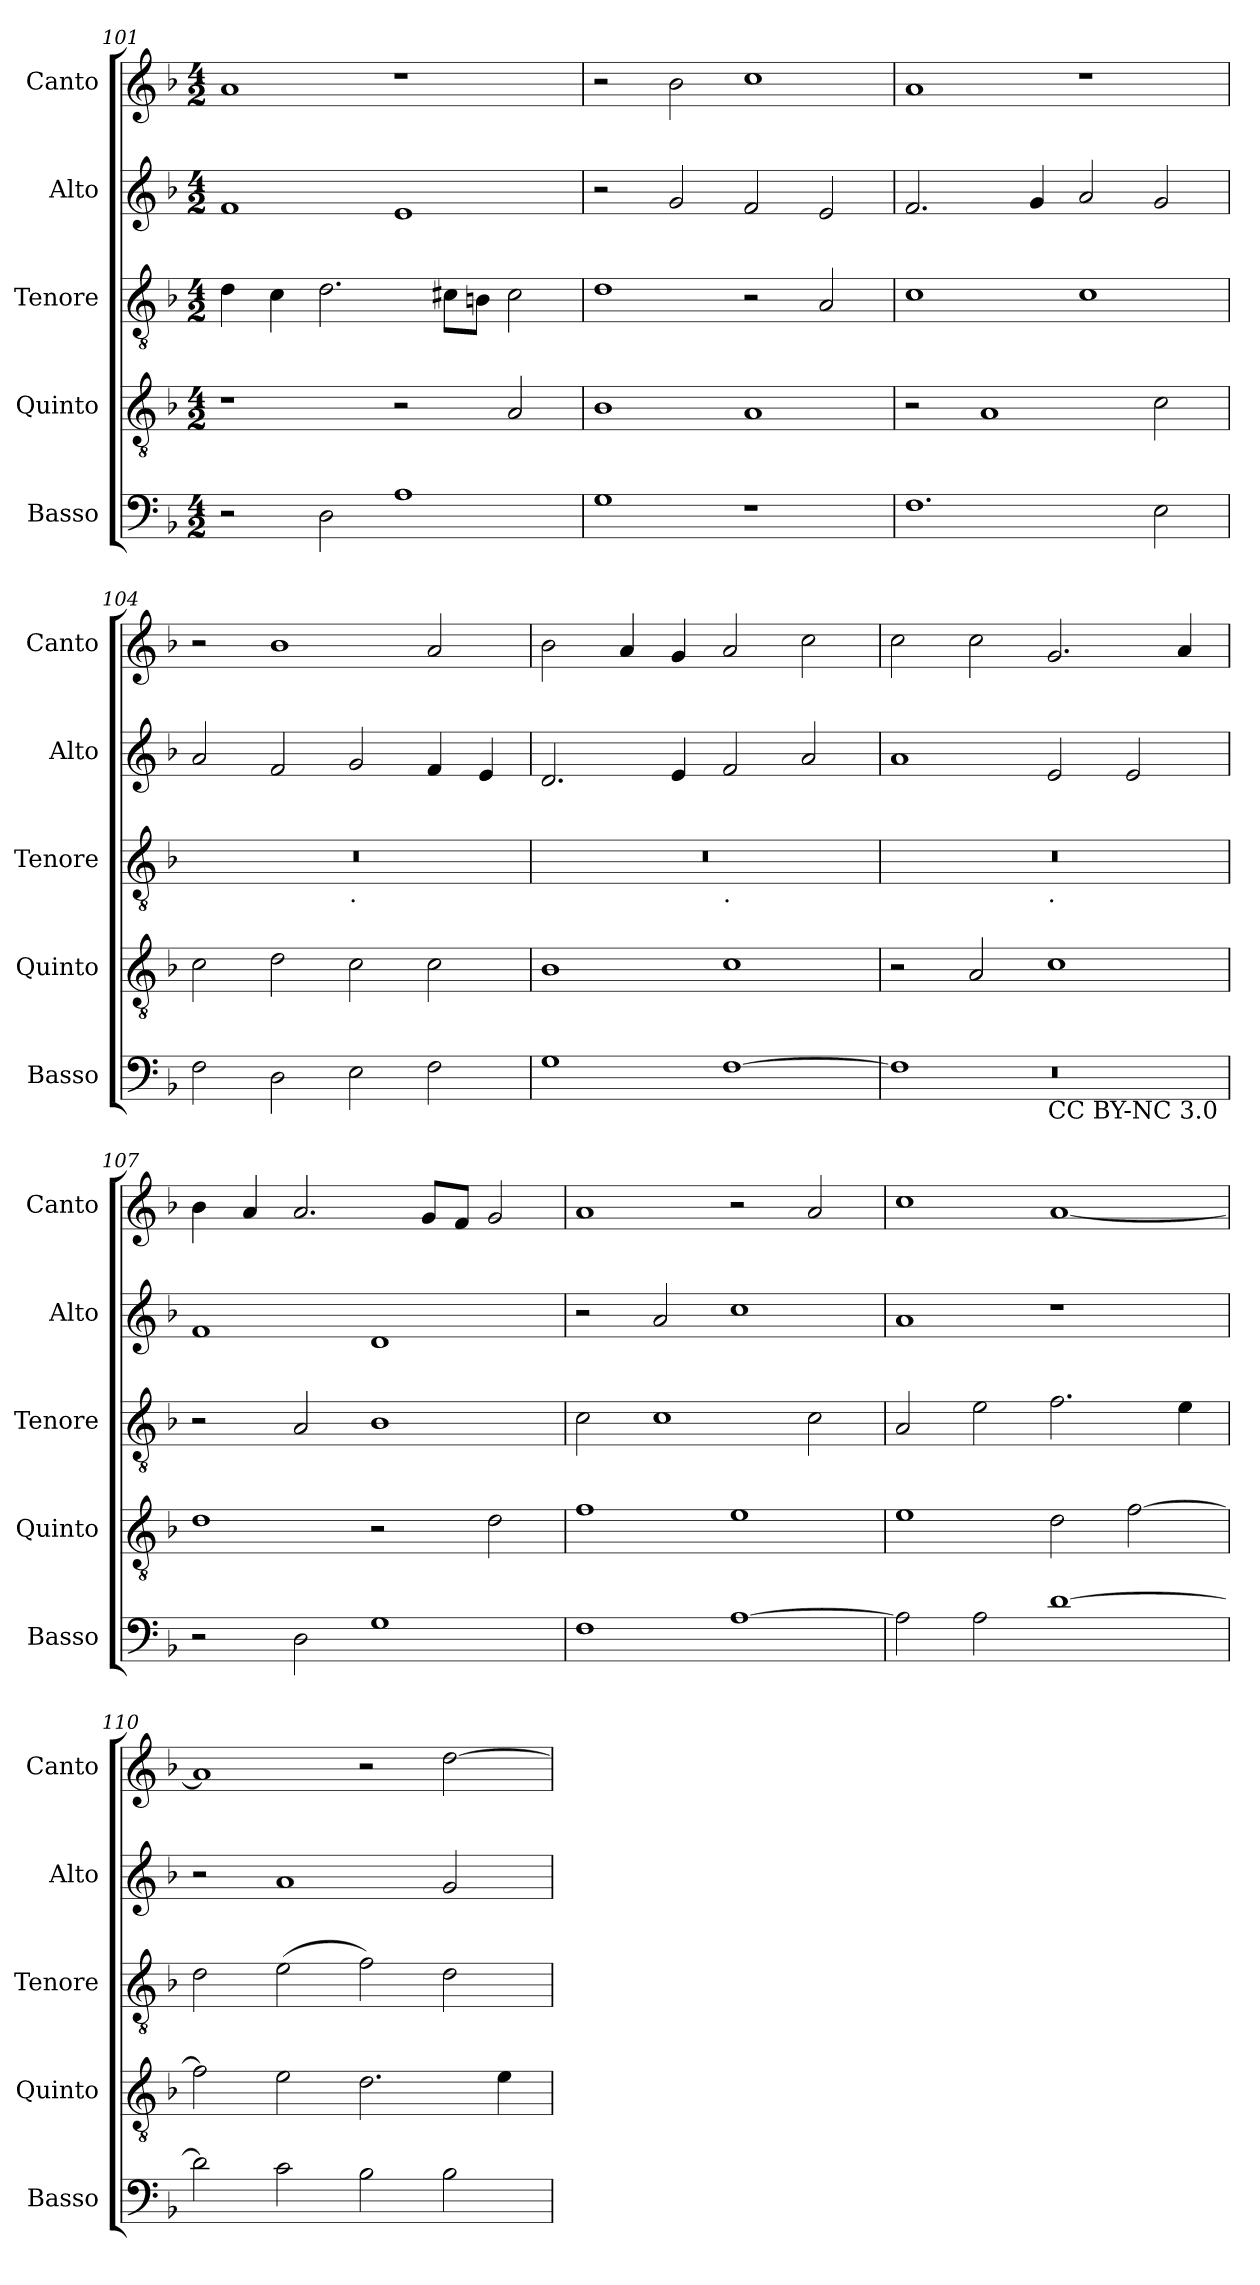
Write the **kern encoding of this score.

**kern	**kern	**kern	**kern	**kern
*part5	*part4	*part3	*part2	*part1
*staff5	*staff4	*staff3	*staff2	*staff1
*I"Basso	*I"Quinto	*I"Tenore	*I"Alto	*I"Canto
*I'Basso	*I'Quinto	*I'Tenore	*I'Alto	*I'Canto
*clefF4	*clefGv2	*clefGv2	*clefG2	*clefG2
*k[b-]	*k[b-]	*k[b-]	*k[b-]	*k[b-]
*F:	*F:	*F:	*F:	*F:
*M4/2	*M4/2	*M4/2	*M4/2	*M4/2
=101	=101	=101	=101	=101
2r	1r	4d\	1f	1a
.	.	4c\	.	.
2D\	.	2.d\	.	.
1A	2r	.	1e	1r
.	.	8c#X\L	.	.
.	.	8Bn\J	.	.
.	2A/	2c#\	.	.
!!LO:PB:g=z
=102	=102	=102	=102	=102
1G	1B-	1d	2r	2r
.	.	.	2g/	2b-\
1r	1A	2r	2f/	1cc
.	.	2A/	2e/	.
=103	=103	=103	=103	=103
1.F	2r	1c	2.f/	1a
.	1A	.	.	.
.	.	.	4g/	.
.	.	1c	2a/	1r
2E\	2c\	.	2g/	.
=104	=104	=104	=104	=104
*	*	*^	*	*
2F\	2c\	0r	1ryy	2a/	2r
2D\	2d\	.	.	2f/	1b-
!	!	!	!LO:TX:b:t=.	!	!
2E\	2c\	.	1ryy	2g/	.
2F\	2c\	.	.	4f/	2a/
.	.	.	.	4e/	.
=105	=105	=105	=105	=105	=105
1G	1B-	0r	1ryy	2.d/	2b-\
.	.	.	.	.	4a/
.	.	.	.	4e/	4g/
!	!	!	!LO:TX:b:t=.	!	!
[1F	1c	.	1ryy	2f/	2a/
.	.	.	.	2a/	2cc\
!!LO:LB:g=z
=106	=106	=106	=106	=106	=106
*^	*	*	*	*	*
*	*^	*	*	*	*	*
0ryy	1F]	0r	2r	0r	1ryy	1a	2cc\
.	.	.	2A/	.	.	.	2cc\
!	!	!	!	!	!LO:TX:b:t=.	!	!
!	!LO:TX:b:t=CC BY-NC 3.0	!	!	!	!	!	!
.	1ryy	.	1c	.	1ryy	2e/	2.g/
.	.	.	.	.	.	2e/	.
.	.	.	.	.	.	.	4a/
*v	*v	*v	*	*v	*v	*	*
!!LO:PB:g=z
=107	=107	=107	=107	=107
2r	1d	2r	1f	4b-\
.	.	.	.	4a/
2D\	.	2A/	.	2.a/
1G	2r	1B-	1d	.
.	.	.	.	8g/L
.	.	.	.	8f/J
.	2d\	.	.	2g/
=108	=108	=108	=108	=108
1F	1f	2c\	2r	1a
.	.	1c	2a/	.
[1A	1e	.	1cc	2r
.	.	2c\	.	2a/
=109	=109	=109	=109	=109
2A\]	1e	2A/	1a	1cc
2A\	.	2e\	.	.
[1d	2d\	2.f\	1r	[1a
.	[2f\	.	.	.
.	.	4e\	.	.
=110	=110	=110	=110	=110
2d\]	2f\]	2d\	2r	1a]
2c\	2e\	(>2e\	1a	.
2B-\	2.d\	2f\)	.	2r
2B-\	.	2d\	2g/	[2dd\
.	4e\	.	.	.
=	=	=	=	=
*-	*-	*-	*-	*-
